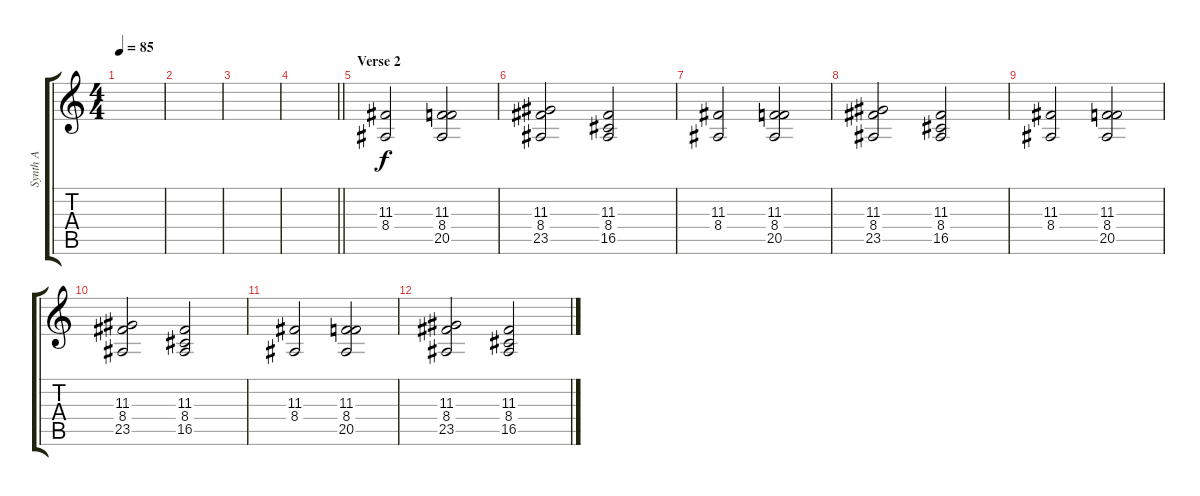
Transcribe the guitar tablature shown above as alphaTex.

\track ("Synth A" "Synth A") {instrument churchorgan}
\staff {score tabs}
\tuning (E4 B3 G3 D3 A2 E2) {hide}
\ts (4 4)
\tempo 85
\clef g2
\ks c
|
|
|
\barLineRight lightlight
|
\section ("" "Verse 2")
(11.3 8.4).2 (11.3 8.4 20.5).2 |
(11.3 8.4 23.5).2 (11.3 8.4 16.5).2 |
(11.3 8.4).2 (11.3 8.4 20.5).2 |
(11.3 8.4 23.5).2 (11.3 8.4 16.5).2 |
(11.3 8.4).2 (11.3 8.4 20.5).2 |
(11.3 8.4 23.5).2 (11.3 8.4 16.5).2 |
(11.3 8.4).2 (11.3 8.4 20.5).2 |
(11.3 8.4 23.5).2 (11.3 8.4 16.5).2
